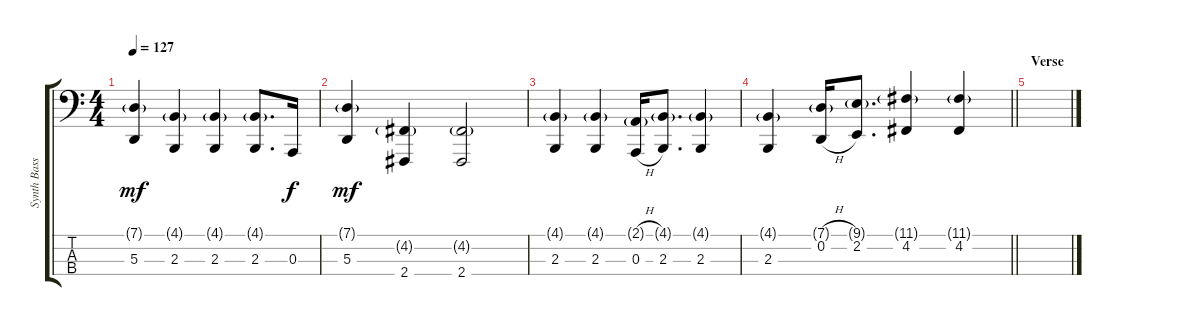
\track ("Synth Bass" "Synth Bass") {instrument lead2sawtooth}
\staff {score tabs}
\tuning (G2 D2 A1 E1) {hide}
\ts (4 4)
\tempo 127
\clef f4
\ks c
(7.1{g} 5.3).4{dy mf} (4.1{g} 2.3).4 (4.1{g} 2.3).4 (4.1{g} 2.3).8{d} 0.3.16{dy f} |
(7.1{g} 5.3).4{dy mf} (4.2{g} 2.4).4 (4.2{g} 2.4).2 |
(4.1{g} 2.3).4 (4.1{g} 2.3).4 (2.1{h g} 0.3{h}).16 (4.1{g} 2.3).8{d} (4.1{g} 2.3).4 |
\barLineRight lightlight
(4.1{g} 2.3).4 (7.1{h g} 0.2{h}).16 (9.1{g} 2.2).8{d} (11.1{g} 4.2).4 (11.1{g} 4.2).4 |
\section ("" "Verse")
